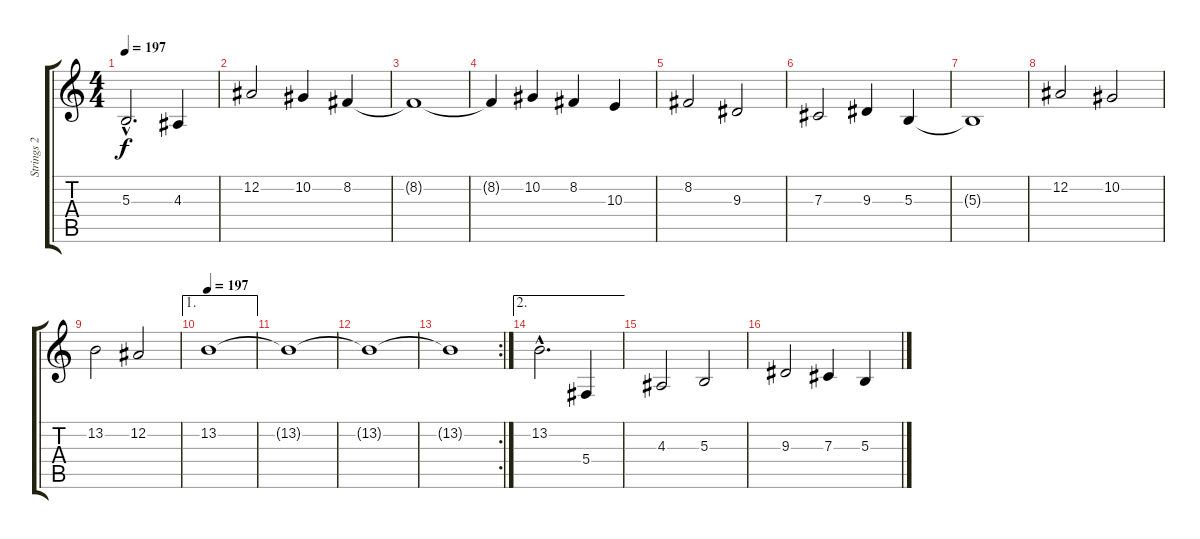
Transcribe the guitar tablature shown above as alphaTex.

\track ("Strings 2" "Strings 2") {instrument stringensemble1}
\staff {score tabs}
\tuning (Eb4 Bb3 Gb3 Db3 Ab2 Eb2) {hide}
\ts (4 4)
\tempo 197
\clef g2
\ks c
5.3{hac t}.2{d dy f} 4.3.4 |
12.2.2 10.2.4 8.2.4 |
8.2{t}.1 |
8.2{t}.4 10.2.4 8.2.4 10.3.4 |
8.2.2 9.3.2 |
7.3.2 9.3.4 5.3.4 |
5.3{t}.1 |
12.2.2 10.2.2 |
13.2.2 12.2.2 |
\ae 1
\tempo 197
13.2.1 |
13.2{t}.1 |
13.2{t}.1 |
\rc 2
13.2{t}.1{volume 0} |
\ae 2
13.2{hac}.2{d volume 13} 5.4.4 |
4.3.2 5.3.2 |
9.3.2 7.3.4 5.3.4
